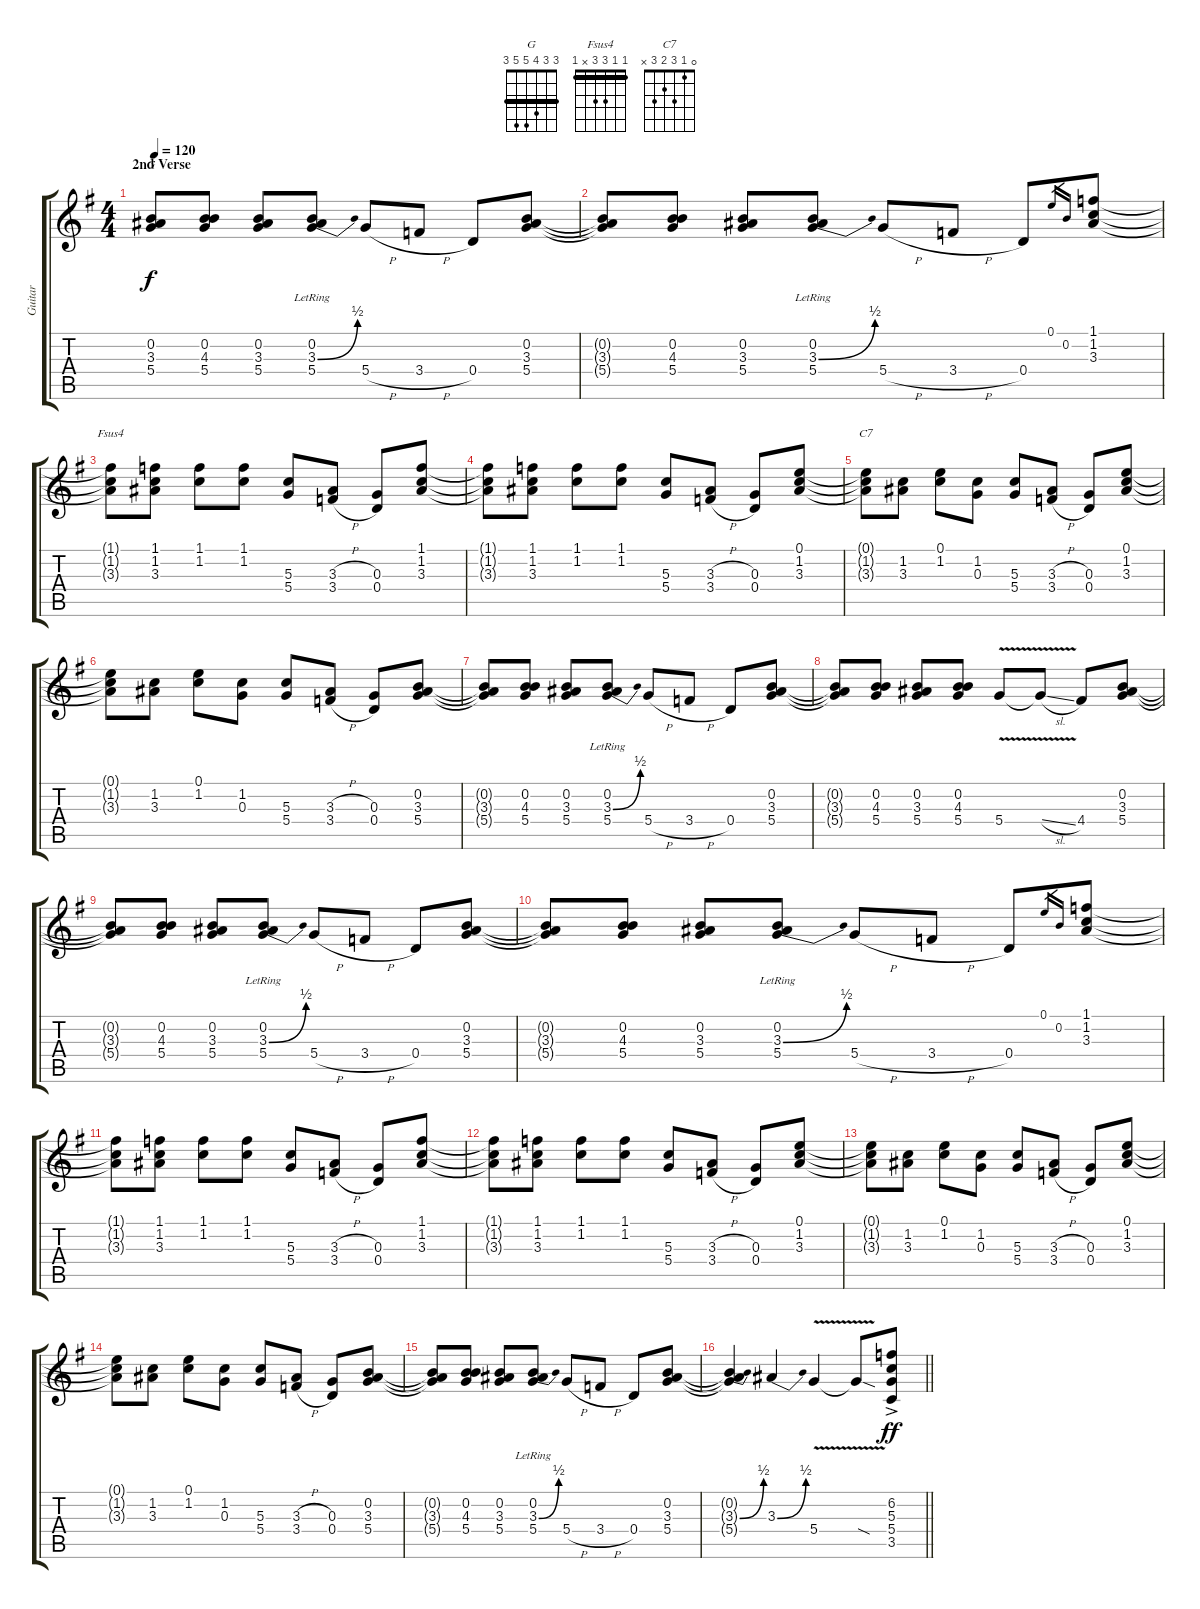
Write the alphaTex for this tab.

\track ("Guitar" "Guitar") {instrument overdrivenguitar}
\staff {score tabs}
\tuning (E4 B3 G3 D3 A2 E2) {hide}
\chord ("G" 3 3 4 5 5 3) {barre 3}
\chord ("Fsus4" 1 1 3 3 x 1) {barre 1}
\chord ("C7" 0 1 3 2 3 x)
\ts (4 4)
\section ("" "2nd Verse")
\tempo 120
\clef g2
\ks g
(0.2{t} 3.3{t} 5.4{t}).8{ch "G" dy f} (0.2 4.3 5.4).8 (0.2 3.3 5.4).8 (0.2{lr} 3.3{be (bend 0 0 60 2) lr} 5.4{lr}).8 5.4{h}.8 3.4{h}.8 0.4.8 (0.2 3.3 5.4).8 |
(0.2{t} 3.3{t} 5.4{t}).8 (0.2 4.3 5.4).8 (0.2 3.3 5.4).8 (0.2{lr} 3.3{be (bend 0 0 60 2) lr} 5.4{lr}).8 5.4{h}.8 3.4{h}.8 0.4.8 0.1.16{gr} 0.2.16{gr} (1.1 1.2 3.3).8 |
(1.1{t} 1.2{t} 3.3{t}).8{ch "Fsus4"} (1.1 1.2 3.3).8 (1.1 1.2).8 (1.1 1.2).8 (5.3 5.4).8 (3.3{h} 3.4{h}).8 (0.3 0.4).8 (1.1 1.2 3.3).8 |
(1.1{t} 1.2{t} 3.3{t}).8 (1.1 1.2 3.3).8 (1.1 1.2).8 (1.1 1.2).8 (5.3 5.4).8 (3.3{h} 3.4{h}).8 (0.3 0.4).8 (0.1 1.2 3.3).8 |
(0.1{t} 1.2{t} 3.3{t}).8{ch "C7"} (1.2 3.3).8 (0.1 1.2).8 (1.2 0.3).8 (5.3 5.4).8 (3.3{h} 3.4{h}).8 (0.3 0.4).8 (0.1 1.2 3.3).8 |
(0.1{t} 1.2{t} 3.3{t}).8 (1.2 3.3).8 (0.1 1.2).8 (1.2 0.3).8 (5.3 5.4).8 (3.3{h} 3.4{h}).8 (0.3 0.4).8 (0.2 3.3 5.4).8 |
(0.2{t} 3.3{t} 5.4{t}).8 (0.2 4.3 5.4).8 (0.2 3.3 5.4).8 (0.2{lr} 3.3{be (bend 0 0 60 2) lr} 5.4{lr}).8 5.4{h}.8 3.4{h}.8 0.4.8 (0.2 3.3 5.4).8 |
(0.2{t} 3.3{t} 5.4{t}).8 (0.2 4.3 5.4).8 (0.2 3.3 5.4).8 (0.2 4.3 5.4).8 5.4{v}.8 5.4{v sl t}.8 4.4.8 (0.2 3.3 5.4).8 |
(0.2{t} 3.3{t} 5.4{t}).8 (0.2 4.3 5.4).8 (0.2 3.3 5.4).8 (0.2{lr} 3.3{be (bend 0 0 60 2) lr} 5.4{lr}).8 5.4{h}.8 3.4{h}.8 0.4.8 (0.2 3.3 5.4).8 |
(0.2{t} 3.3{t} 5.4{t}).8 (0.2 4.3 5.4).8 (0.2 3.3 5.4).8 (0.2{lr} 3.3{be (bend 0 0 60 2) lr} 5.4{lr}).8 5.4{h}.8 3.4{h}.8 0.4.8 0.1.16{gr} 0.2.16{gr} (1.1 1.2 3.3).8 |
(1.1{t} 1.2{t} 3.3{t}).8 (1.1 1.2 3.3).8 (1.1 1.2).8 (1.1 1.2).8 (5.3 5.4).8 (3.3{h} 3.4{h}).8 (0.3 0.4).8 (1.1 1.2 3.3).8 |
(1.1{t} 1.2{t} 3.3{t}).8 (1.1 1.2 3.3).8 (1.1 1.2).8 (1.1 1.2).8 (5.3 5.4).8 (3.3{h} 3.4{h}).8 (0.3 0.4).8 (0.1 1.2 3.3).8 |
(0.1{t} 1.2{t} 3.3{t}).8 (1.2 3.3).8 (0.1 1.2).8 (1.2 0.3).8 (5.3 5.4).8 (3.3{h} 3.4{h}).8 (0.3 0.4).8 (0.1 1.2 3.3).8 |
(0.1{t} 1.2{t} 3.3{t}).8 (1.2 3.3).8 (0.1 1.2).8 (1.2 0.3).8 (5.3 5.4).8 (3.3{h} 3.4{h}).8 (0.3 0.4).8 (0.2 3.3 5.4).8 |
(0.2{t} 3.3{t} 5.4{t}).8 (0.2 4.3 5.4).8 (0.2 3.3 5.4).8 (0.2{lr} 3.3{be (bend 0 0 60 2) lr} 5.4{lr}).8 5.4{h}.8 3.4{h}.8 0.4.8 (0.2 3.3 5.4).8 |
\barLineRight lightlight
(0.2{t} 3.3{be (bend 0 0 60 2) t} 5.4{t}).4 3.3{be (bend 0 0 60 2)}.4 5.4{v}.4 5.4{sod t}.8 (6.2 5.3 5.4 3.5{ac}).8{dy ff}
